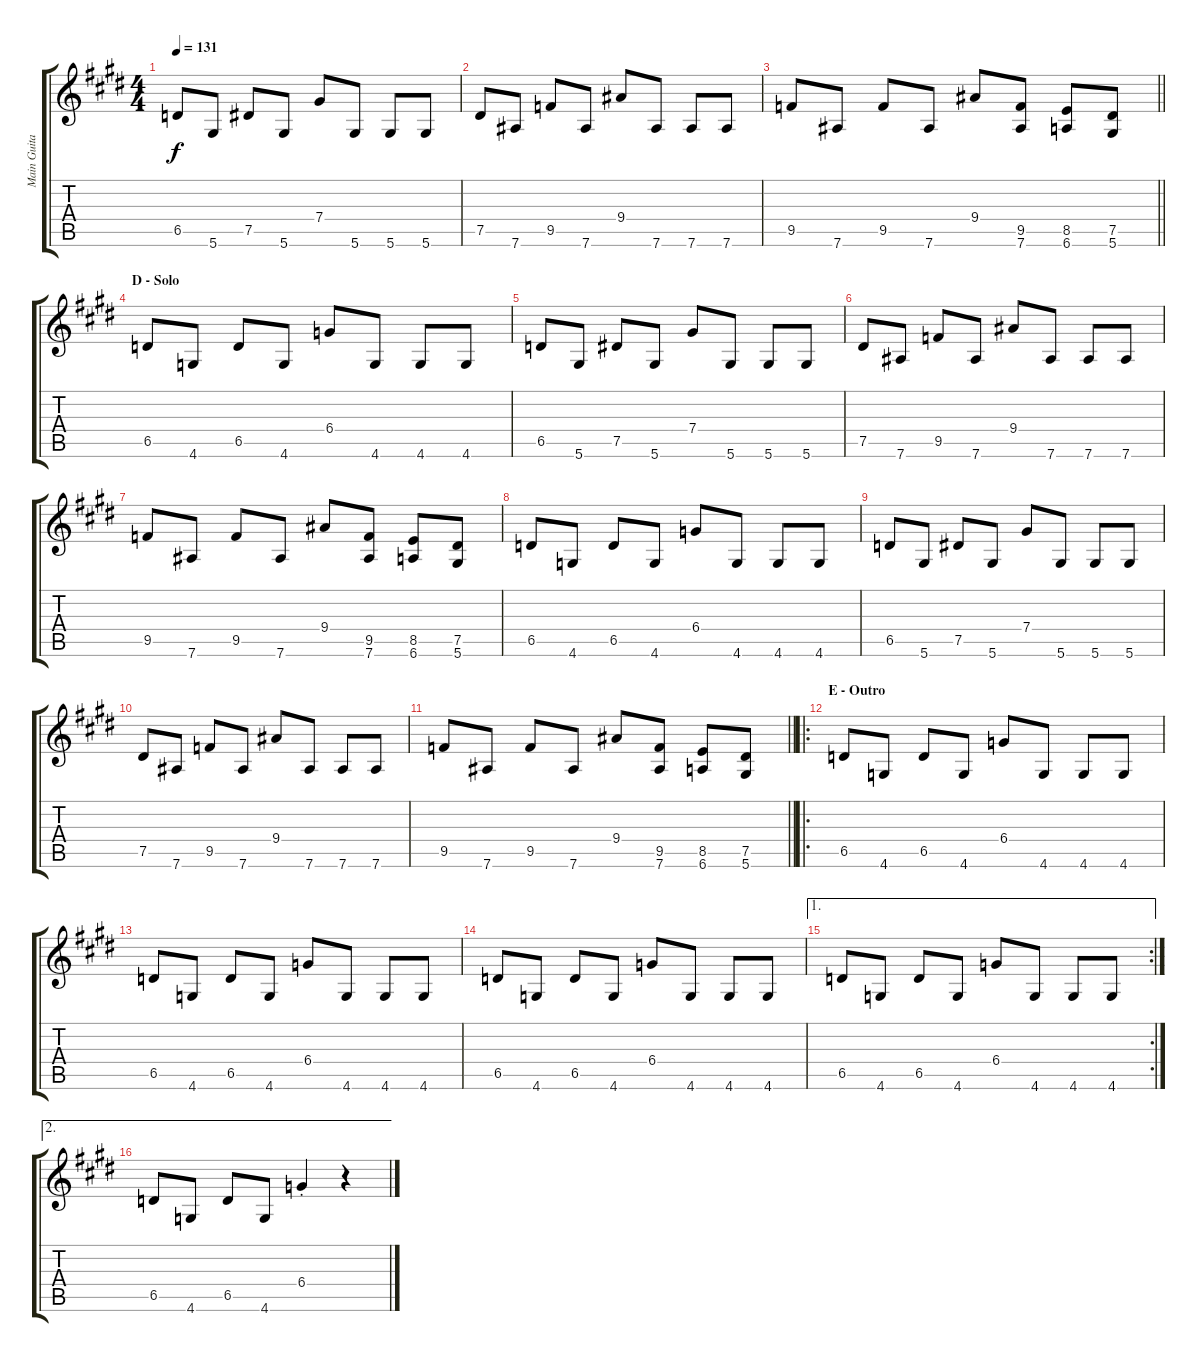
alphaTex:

\track ("Main Guitar" "Main Guita") {instrument overdrivenguitar}
\staff {score tabs}
\tuning (Eb4 Bb3 Gb3 Db3 Ab2 Eb2) {hide}
\ts (4 4)
\tempo 131
\clef g2
\ks c#minor
6.5.8{dy f} 5.6.8 7.5.8 5.6.8 7.4.8 5.6.8 5.6.8 5.6.8 |
7.5.8 7.6.8 9.5.8 7.6.8 9.4.8 7.6.8 7.6.8 7.6.8 |
\barLineRight lightlight
9.5.8 7.6.8 9.5.8 7.6.8 9.4.8 (9.5 7.6).8 (8.5 6.6).8 (7.5 5.6).8 |
\section ("" "D - Solo")
6.5.8 4.6.8 6.5.8 4.6.8 6.4.8 4.6.8 4.6.8 4.6.8 |
6.5.8 5.6.8 7.5.8 5.6.8 7.4.8 5.6.8 5.6.8 5.6.8 |
7.5.8 7.6.8 9.5.8 7.6.8 9.4.8 7.6.8 7.6.8 7.6.8 |
9.5.8 7.6.8 9.5.8 7.6.8 9.4.8 (9.5 7.6).8 (8.5 6.6).8 (7.5 5.6).8 |
6.5.8 4.6.8 6.5.8 4.6.8 6.4.8 4.6.8 4.6.8 4.6.8 |
6.5.8 5.6.8 7.5.8 5.6.8 7.4.8 5.6.8 5.6.8 5.6.8 |
7.5.8 7.6.8 9.5.8 7.6.8 9.4.8 7.6.8 7.6.8 7.6.8 |
\barLineRight lightlight
9.5.8 7.6.8 9.5.8 7.6.8 9.4.8 (9.5 7.6).8 (8.5 6.6).8 (7.5 5.6).8 |
\ro
\section ("" "E - Outro")
6.5.8 4.6.8 6.5.8 4.6.8 6.4.8 4.6.8 4.6.8 4.6.8 |
6.5.8 4.6.8 6.5.8 4.6.8 6.4.8 4.6.8 4.6.8 4.6.8 |
6.5.8 4.6.8 6.5.8 4.6.8 6.4.8 4.6.8 4.6.8 4.6.8 |
\ae 1
\rc 2
6.5.8 4.6.8 6.5.8 4.6.8 6.4.8 4.6.8 4.6.8 4.6.8 |
\ae 2
6.5.8 4.6.8 6.5.8 4.6.8 6.4{st}.4 r.4
